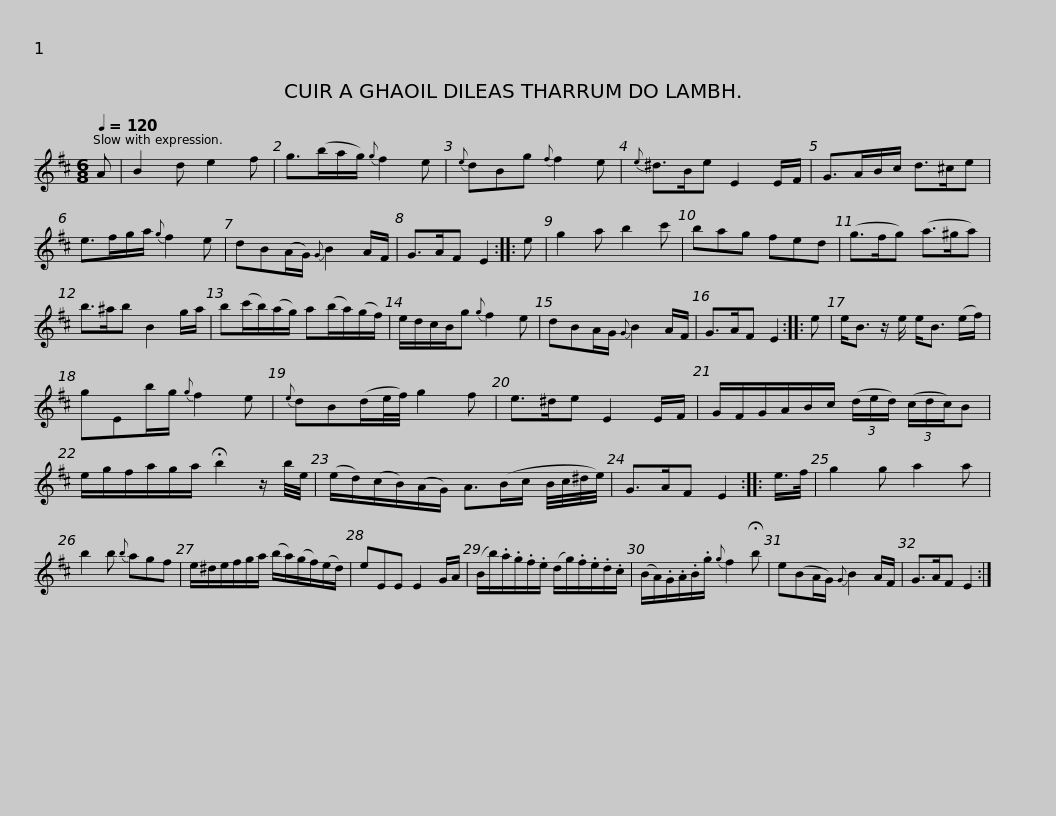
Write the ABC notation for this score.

X:1
L:1/8
Q:1/4=120
M:6/8
I:linebreak $
K:D
V:1 treble
V:1
 A | B2 d e2 f | g>(ba/g/){g} f2 e |{e} dBg{f} f2 e |{e} ^d>Be E2 E/F/ | %5
 G>AB/c/ d>^ce | e>fg/a/{g} f2 e |$ dB(A/G/){G} B2 A/F/ | G>AF E2 :: e | %10
 g2 a b2 c' | bag fed | (g>fg) (a>^ga) | b>^ab B2 g/a/ |$ b(c'/b/)(a/g/) a(b/a/)(g/f/) | %15
 e/d/c/B/g{g} f2 e | dBA/G/{G} B2 A/F/ | G>AF E2 :: e | e<B z/ e/ e<B (e/f/) |$ %20
 gEb/g/{g} f2 e |{e} dB(d/e/4f/4) g2 f | e>^de E2 E/F/ | G/F/G/A/B/c/ (3(d/e/d/) (3(c/d/c/)B | e/g/f/a/g/a/ !fermata!b2 z/ b/4e/4 |$ %25
 (e/d/)(c/B/)(A/G/) A>(Bc/ B/4c/4^d/4e/4) | G>AF E2 :: e/>f/ | g2 g a2 a | b2 b{b} agf |$ %30
 e/^d/e/f/g/a/ (b/a/)(g/f/)(e/d/) | eEE E2 G/A/ | (B/b/).a/.g/.f/.e/ (d/g/).f/.e/.d/.c/ | (B/A/).G/.A/.B/.g/{g} f2 !fermata!b |$ e(BA/G/){G} B2 A/F/ | %35
 G>AF E2 :| %36
